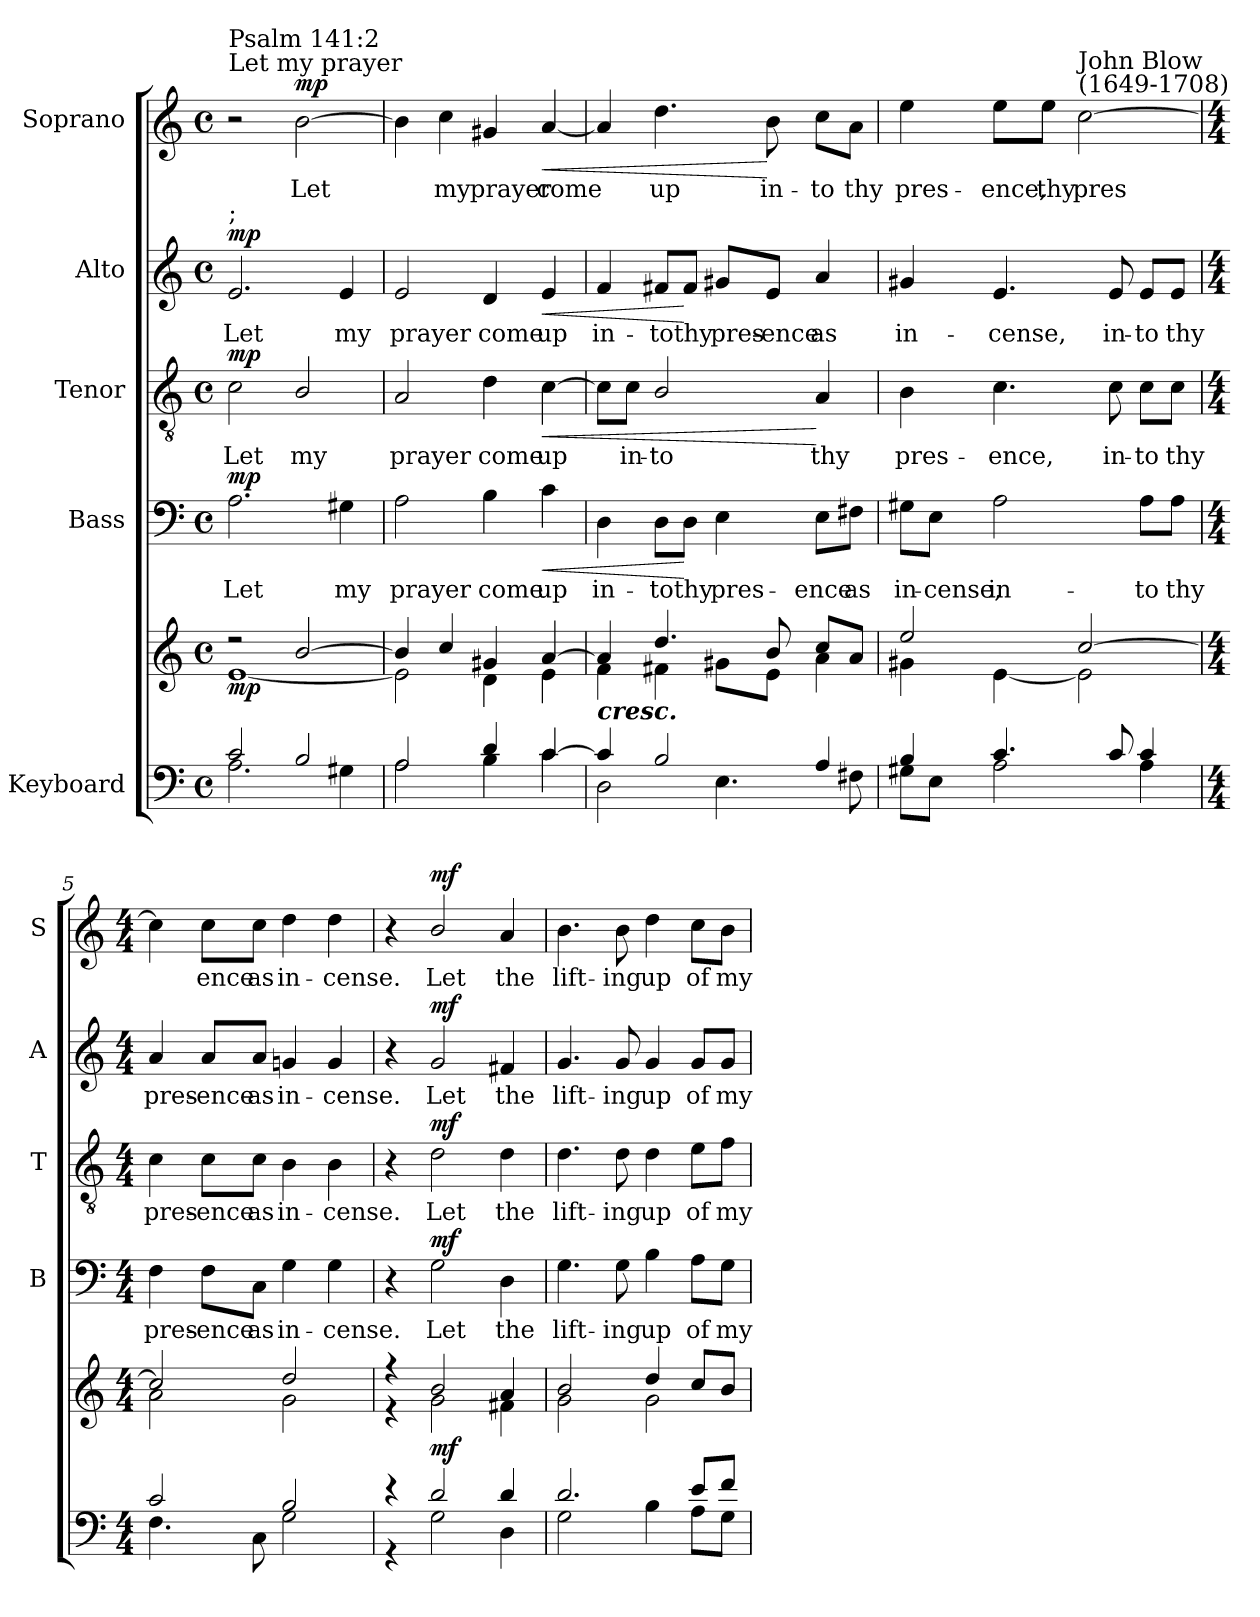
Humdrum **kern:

**kern	**kern	**dynam	**kern	**text	**dynam	**kern	**text	**dynam	**kern	**text	**dynam	**kern	**text	**dynam
*part5	*part5	*part5	*part4	*part4	*part4	*part3	*part3	*part3	*part2	*part2	*part2	*part1	*part1	*part1
*staff6	*staff5	*staff5/6	*staff4	*staff4	*staff4	*staff3	*staff3	*staff3	*staff2	*staff2	*staff2	*staff1	*staff1	*staff1
*I"Keyboard	*	*	*I"Bass	*	*	*I"Tenor	*	*	*I"Alto	*	*	*I"Soprano	*	*
*	*	*	*I'B	*	*	*I'T	*	*	*I'A	*	*	*I'S	*	*
*clefF4	*clefG2	*	*clefF4	*	*	*clefGv2	*	*	*clefG2	*	*	*clefG2	*	*
*k[]	*k[]	*	*k[]	*	*	*k[]	*	*	*k[]	*	*	*k[]	*	*
*C:	*C:	*	*C:	*	*	*C:	*	*	*C:	*	*	*C:	*	*
*M4/4	*M4/4	*	*M4/4	*	*	*M4/4	*	*	*M4/4	*	*	*M4/4	*	*
*met(c)	*met(c)	*	*met(c)	*	*	*met(c)	*	*	*met(c)	*	*	*met(c)	*	*
=1	=1	=1	=1	=1	=1	=1	=1	=1	=1	=1	=1	=1	=1	=1
*^	*^	*	*	*	*	*	*	*	*	*	*	*	*	*
!	!	!	!	!	!	!	!	!	!	!	!	!	!	!LO:TX:a:t=Let my prayer	!	!
!	!	!	!	!	!	!	!	!	!	!	!	!	!	!LO:TX:a:t=Psalm 141&colon;2	!	!
!	!	!	!	!	!	!	!	!	!	!	!LO:TX:a:t=;	!	!	!	!	!
!	!	!	!	!LO:DY:b	!	!LO:LY:b	!LO:DY:b	!	!LO:LY:b	!LO:DY:b	!	!LO:LY:b	!LO:DY:b	!	!	!
2c/	2.A\	2r	[<1e	mp	2.A\	Let	mp	2c\	Let	mp	2.e/	Let	mp	2r	.	.
!	!	!	!	!	!	!	!	!	!LO:LY:b	!	!	!	!	!	!LO:LY:b	!LO:DY:b
2B/	.	[>2b/	.	.	.	.	.	2B/	my	.	.	.	.	[2b\	Let	mp
!	!	!	!	!	!	!LO:LY:b	!	!	!	!	!	!LO:LY:b	!	!	!	!
.	4G#X\	.	.	.	4G#X\	my	.	.	.	.	4e/	my	.	.	.	.
=2	=2	=2	=2	=2	=2	=2	=2	=2	=2	=2	=2	=2	=2	=2	=2	=2
!	!	!	!	!	!	!LO:LY:b	!	!	!LO:LY:b	!	!	!LO:LY:b	!	!	!	!
2A/	2A\	4b/]	2e\]	.	2A\	prayer	.	2A/	prayer	.	2e/	prayer	.	4b\]	.	.
!	!	!	!	!	!	!	!	!	!	!	!	!	!	!	!LO:LY:b	!
.	.	4cc/	.	.	.	.	.	.	.	.	.	.	.	4cc\	my	.
!	!	!	!	!	!	!LO:LY:b	!	!	!LO:LY:b	!	!	!LO:LY:b	!	!	!LO:LY:b	!
4d/	4B\	4g#X/	4d\	.	4B\	come	.	4d\	come	.	4d/	come	.	4g#X/	prayer	.
!	!	!	!	!	!	!LO:LY:b	!LO:HP:b	!	!LO:LY:b	!LO:HP:b	!	!LO:LY:b	!LO:HP:b	!	!LO:LY:b	!LO:HP:b
[>4c/	4c\	[>4a/	4e\	.	4c\	up	<	[4c\	up	<	4e/	up	<	[4a/	come	<
=3	=3	=3	=3	=3	=3	=3	=3	=3	=3	=3	=3	=3	=3	=3	=3	=3
!	!	!LO:TX:b:Bi:t=cresc.	!	!	!	!	!	!	!	!	!	!	!	!	!	!
!	!	!	!	!	!	!LO:LY:b	!	!	!	!	!	!LO:LY:b	!	!	!	!
4c/]	2D\	4a/]	4f\	.	4D\	in-	.	8c\L]	.	.	4f/	in-	.	4a/]	.	.
!	!	!	!	!	!	!	!	!	!LO:LY:b	!	!	!	!	!	!	!
.	.	.	.	.	.	.	.	8c\J	in-	.	.	.	.	.	.	.
!	!	!	!	!	!	!LO:LY:b	!	!	!LO:LY:b	!	!	!LO:LY:b	!	!	!LO:LY:b	!
2B/	.	4.dd/	4f#X\	.	8D\L	-to	.	2B/	-to	.	8f#X/L	-to	.	4.dd\	up	.
!	!	!	!	!	!	!LO:LY:b	!	!	!	!	!	!LO:LY:b	!	!	!	!
.	.	.	.	.	8D\J	thy	[	.	.	.	8f#/J	thy	[	.	.	.
!	!	!	!	!	!	!LO:LY:b	!	!	!	!	!	!LO:LY:b	!	!	!	!
.	4.E\	.	8g#X\L	.	4E\	pres-	.	.	.	.	8g#X/L	pres-	.	.	.	.
!	!	!	!	!	!	!	!	!	!	!	!	!LO:LY:b	!	!	!LO:LY:b	!
.	.	8b/	8e\J	.	.	.	.	.	.	.	8e/J	-ence	.	8b\	in-	[
!	!	!	!	!	!	!LO:LY:b	!	!	!LO:LY:b	!	!	!LO:LY:b	!	!	!LO:LY:b	!
4A/	.	8cc/L	4a\	.	8E\L	-ence	.	4A/	thy	[	4a/	as	.	8cc\L	-to	.
!	!	!	!	!	!	!LO:LY:b	!	!	!	!	!	!	!	!	!LO:LY:b	!
.	8F#X\	8a/J	.	.	8F#X\J	as	.	.	.	.	.	.	.	8a\J	thy	.
=4	=4	=4	=4	=4	=4	=4	=4	=4	=4	=4	=4	=4	=4	=4	=4	=4
!	!	!	!	!	!	!LO:LY:b	!	!	!LO:LY:b	!	!	!LO:LY:b	!	!	!LO:LY:b	!
4B/	8G#X\L	2ee/	4g#X\	.	8G#X\L	in-	.	4B\	pres-	.	4g#X/	in-	.	4ee\	pres-	.
!	!	!	!	!	!	!LO:LY:b	!	!	!	!	!	!	!	!	!	!
.	8E\J	.	.	.	8E\J	-cense,	.	.	.	.	.	.	.	.	.	.
!	!	!	!	!	!	!LO:LY:b	!	!	!LO:LY:b	!	!	!LO:LY:b	!	!	!LO:LY:b	!
4.c/	2A\	.	[<4e\	.	2A\	in-	.	4.c\	-ence,	.	4.e/	-cense,	.	8ee\L	-ence,	.
!	!	!	!	!	!	!	!	!	!	!	!	!	!	!	!LO:LY:b	!
.	.	.	.	.	.	.	.	.	.	.	.	.	.	8ee\J	thy	.
!	!	!	!	!	!	!	!	!	!	!	!	!	!	!LO:TX:a:t=John Blow\n(1649-1708)	!	!
!	!	!	!	!	!	!	!	!	!	!	!	!	!	!	!LO:LY:b	!
.	.	[>2cc/	2e\]	.	.	.	.	.	.	.	.	.	.	[2cc\	pres­	.
!	!	!	!	!	!	!	!	!	!LO:LY:b	!	!	!LO:LY:b	!	!	!	!
8c/	.	.	.	.	.	.	.	8c\	in-	.	8e/	in-	.	.	.	.
!	!	!	!	!	!	!LO:LY:b	!	!	!LO:LY:b	!	!	!LO:LY:b	!	!	!	!
4c/	4A\	.	.	.	8A\L	-to	.	8c\L	-to	.	8e/L	-to	.	.	.	.
!	!	!	!	!	!	!LO:LY:b	!	!	!LO:LY:b	!	!	!LO:LY:b	!	!	!	!
.	.	.	.	.	8A\J	thy	.	8c\J	thy	.	8e/J	thy	.	.	.	.
!!LO:LB:g=z
=5	=5	=5	=5	=5	=5	=5	=5	=5	=5	=5	=5	=5	=5	=5	=5	=5
*M4/4	*	*M4/4	*	*	*M4/4	*	*	*M4/4	*	*	*M4/4	*	*	*M4/4	*	*
!	!	!	!	!	!	!LO:LY:b	!	!	!LO:LY:b	!	!	!LO:LY:b	!	!	!	!
2c/	4.F\	2cc/]	2a\	.	4F\	pres-	.	4c\	pres-	.	4a/	pres-	.	4cc\]	.	.
!	!	!	!	!	!	!LO:LY:b	!	!	!LO:LY:b	!	!	!LO:LY:b	!	!	!LO:LY:b	!
.	.	.	.	.	8F\L	-ence	.	8c\L	-ence	.	8a/L	-ence	.	8cc\L	ence	.
!	!	!	!	!	!	!LO:LY:b	!	!	!LO:LY:b	!	!	!LO:LY:b	!	!	!LO:LY:b	!
.	8C\	.	.	.	8C\J	as	.	8c\J	as	.	8a/J	as	.	8cc\J	as	.
!	!	!	!	!	!	!LO:LY:b	!	!	!LO:LY:b	!	!	!LO:LY:b	!	!	!LO:LY:b	!
2B/	2G\	2dd/	2g\	.	4G\	in-	.	4B\	in-	.	4gni/	in-	.	4dd\	in-	.
!	!	!	!	!	!	!LO:LY:b	!	!	!LO:LY:b	!	!	!LO:LY:b	!	!	!LO:LY:b	!
.	.	.	.	.	4G\	-cense.	.	4B\	-cense.	.	4g/	-cense.	.	4dd\	-cense.	.
=6	=6	=6	=6	=6	=6	=6	=6	=6	=6	=6	=6	=6	=6	=6	=6	=6
4r	4r	4r	4r	.	4r	.	.	4r	.	.	4r	.	.	4r	.	.
!	!	!	!	!LO:DY:b	!	!LO:LY:b	!LO:DY:b	!	!LO:LY:b	!LO:DY:b	!	!LO:LY:b	!LO:DY:b	!	!LO:LY:b	!LO:DY:b
2d/	2G\	2b/	2g\	mf	2G\	Let	mf	2d\	Let	mf	2g/	Let	mf	2b/	Let	mf
!	!	!	!	!	!	!LO:LY:b	!	!	!LO:LY:b	!	!	!LO:LY:b	!	!	!LO:LY:b	!
4d/	4D\	4a/	4f#X\	.	4D\	the	.	4d\	the	.	4f#X/	the	.	4a/	the	.
=7	=7	=7	=7	=7	=7	=7	=7	=7	=7	=7	=7	=7	=7	=7	=7	=7
!	!	!	!	!	!	!LO:LY:b	!	!	!LO:LY:b	!	!	!LO:LY:b	!	!	!LO:LY:b	!
2.d/	2G\	2b/	2g\	.	4.G\	lift-	.	4.d\	lift-	.	4.g/	lift-	.	4.b\	lift-	.
!	!	!	!	!	!	!LO:LY:b	!	!	!LO:LY:b	!	!	!LO:LY:b	!	!	!LO:LY:b	!
.	.	.	.	.	8G\	-ing	.	8d\	-ing	.	8g/	-ing	.	8b\	-ing	.
!	!	!	!	!	!	!LO:LY:b	!	!	!LO:LY:b	!	!	!LO:LY:b	!	!	!LO:LY:b	!
.	4B\	4dd/	2g\	.	4B\	up	.	4d\	up	.	4g/	up	.	4dd\	up	.
!	!	!	!	!	!	!LO:LY:b	!	!	!LO:LY:b	!	!	!LO:LY:b	!	!	!LO:LY:b	!
8e/L	8A\L	8cc/L	.	.	8A\L	of	.	8e\L	of	.	8g/L	of	.	8cc\L	of	.
!	!	!	!	!	!	!LO:LY:b	!	!	!LO:LY:b	!	!	!LO:LY:b	!	!	!LO:LY:b	!
8f/J	8G\J	8b/J	.	.	8G\J	my	.	8f\J	my	.	8g/J	my	.	8b\J	my	.
*v	*v	*	*	*	*	*	*	*	*	*	*	*	*	*	*	*
*	*v	*v	*	*	*	*	*	*	*	*	*	*	*	*	*
=	=	=	=	=	=	=	=	=	=	=	=	=	=	=
*-	*-	*-	*-	*-	*-	*-	*-	*-	*-	*-	*-	*-	*-	*-
